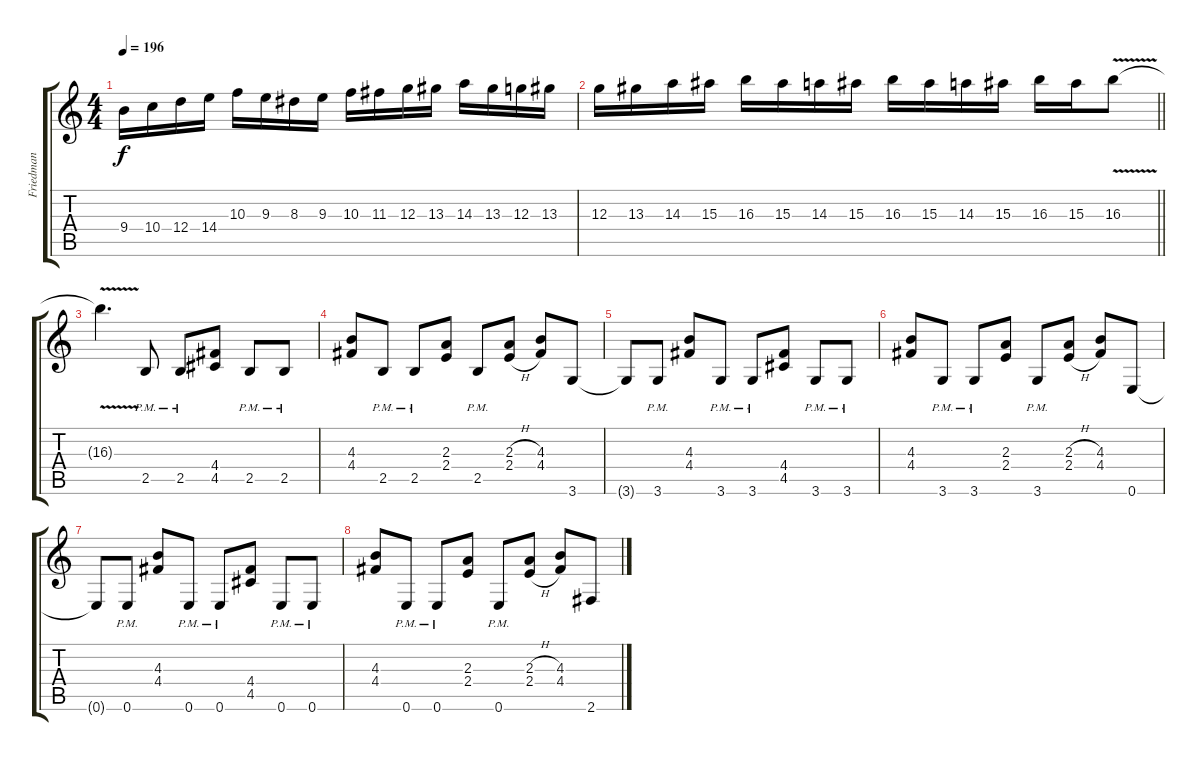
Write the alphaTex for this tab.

\track ("Friedman" "Friedman") {instrument overdrivenguitar}
\staff {score tabs}
\tuning (E4 B3 G3 D3 A2 E2) {hide}
\ts (4 4)
\tempo 196
\clef g2
\ks c
9.4.16{dy f} 10.4.16 12.4.16 14.4.16 10.3.16 9.3.16 8.3.16 9.3.16 10.3.16 11.3.16 12.3.16 13.3.16 14.3.16 13.3.16 12.3.16 13.3.16 |
\barLineRight lightlight
12.3.16 13.3.16 14.3.16 15.3.16 16.3.16 15.3.16 14.3.16 15.3.16 16.3.16 15.3.16 14.3.16 15.3.16 16.3.16 15.3.16 16.3{v}.8 |
16.3{t}.4{d} 2.5{pm}.8 2.5{pm}.8 (4.4 4.5).8 2.5{pm}.8 2.5{pm}.8 |
(4.3 4.4).8 2.5{pm}.8 2.5{pm}.8 (2.3 2.4).8 2.5{pm}.8 (2.3{h} 2.4{h}).8 (4.3 4.4).8 3.6.8 |
3.6{t}.8 3.6{pm}.8 (4.3 4.4).8 3.6{pm}.8 3.6{pm}.8 (4.4 4.5).8 3.6{pm}.8 3.6{pm}.8 |
(4.3 4.4).8 3.6{pm}.8 3.6{pm}.8 (2.3 2.4).8 3.6{pm}.8 (2.3{h} 2.4{h}).8 (4.3 4.4).8 0.6.8 |
0.6{t}.8 0.6{pm}.8 (4.3 4.4).8 0.6{pm}.8 0.6{pm}.8 (4.4 4.5).8 0.6{pm}.8 0.6{pm}.8 |
(4.3 4.4).8 0.6{pm}.8 0.6{pm}.8 (2.3 2.4).8 0.6{pm}.8 (2.3{h} 2.4{h}).8 (4.3 4.4).8 2.6.8
